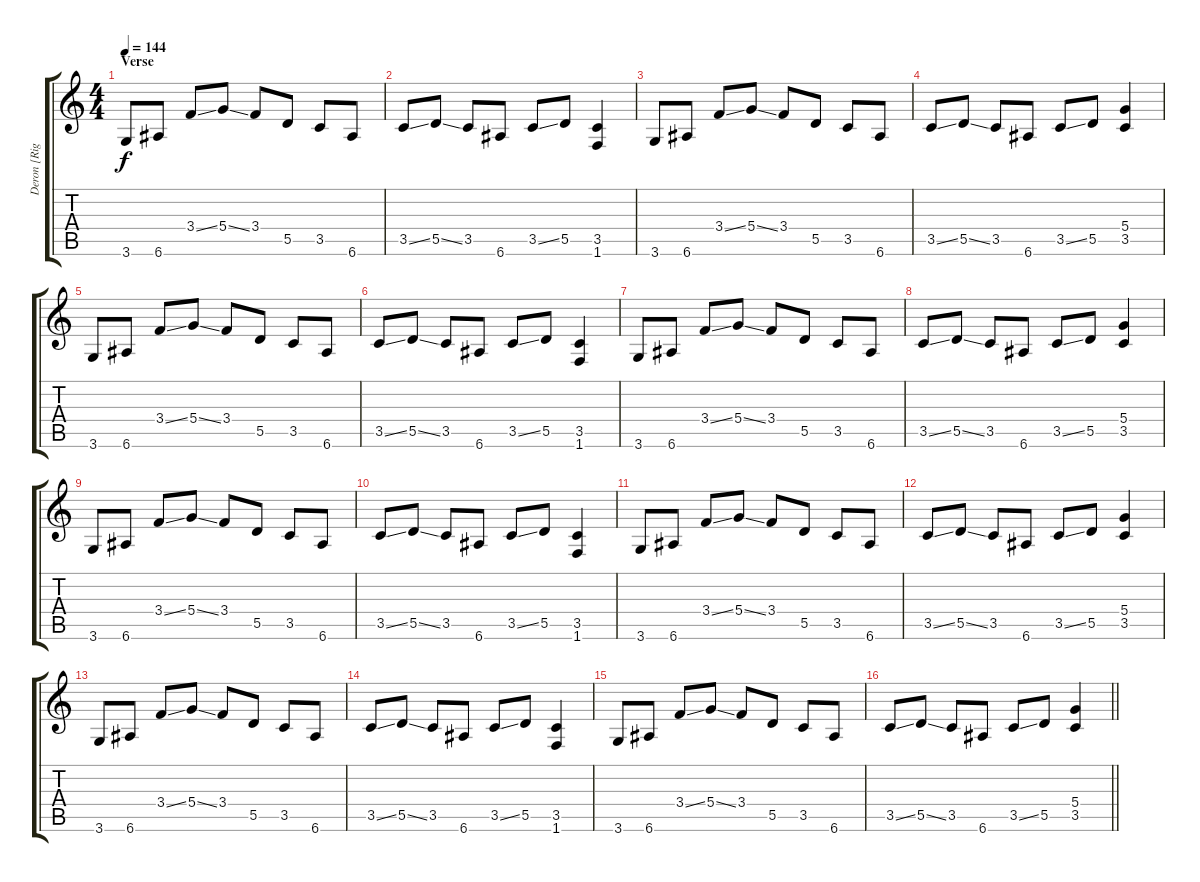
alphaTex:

\track ("Deron [Right]" "Deron [Rig") {instrument distortionguitar}
\staff {score tabs}
\tuning (E4 B3 G3 D3 A2 E2) {hide}
\ts (4 4)
\section ("" "Verse")
\tempo 144
\clef g2
\ks c
3.6.8{dy f} 6.6.8 3.4{ss}.8 5.4{ss}.8 3.4.8 5.5.8 3.5.8 6.6.8 |
3.5{ss}.8 5.5{ss}.8 3.5.8 6.6.8 3.5{ss}.8 5.5.8 (3.5 1.6).4 |
3.6.8 6.6.8 3.4{ss}.8 5.4{ss}.8 3.4.8 5.5.8 3.5.8 6.6.8 |
3.5{ss}.8 5.5{ss}.8 3.5.8 6.6.8 3.5{ss}.8 5.5.8 (5.4 3.5).4 |
3.6.8 6.6.8 3.4{ss}.8 5.4{ss}.8 3.4.8 5.5.8 3.5.8 6.6.8 |
3.5{ss}.8 5.5{ss}.8 3.5.8 6.6.8 3.5{ss}.8 5.5.8 (3.5 1.6).4 |
3.6.8 6.6.8 3.4{ss}.8 5.4{ss}.8 3.4.8 5.5.8 3.5.8 6.6.8 |
3.5{ss}.8 5.5{ss}.8 3.5.8 6.6.8 3.5{ss}.8 5.5.8 (5.4 3.5).4 |
3.6.8 6.6.8 3.4{ss}.8 5.4{ss}.8 3.4.8 5.5.8 3.5.8 6.6.8 |
3.5{ss}.8 5.5{ss}.8 3.5.8 6.6.8 3.5{ss}.8 5.5.8 (3.5 1.6).4 |
3.6.8 6.6.8 3.4{ss}.8 5.4{ss}.8 3.4.8 5.5.8 3.5.8 6.6.8 |
3.5{ss}.8 5.5{ss}.8 3.5.8 6.6.8 3.5{ss}.8 5.5.8 (5.4 3.5).4 |
3.6.8 6.6.8 3.4{ss}.8 5.4{ss}.8 3.4.8 5.5.8 3.5.8 6.6.8 |
3.5{ss}.8 5.5{ss}.8 3.5.8 6.6.8 3.5{ss}.8 5.5.8 (3.5 1.6).4 |
3.6.8 6.6.8 3.4{ss}.8 5.4{ss}.8 3.4.8 5.5.8 3.5.8 6.6.8 |
\barLineRight lightlight
3.5{ss}.8 5.5{ss}.8 3.5.8 6.6.8 3.5{ss}.8 5.5.8 (5.4 3.5).4
